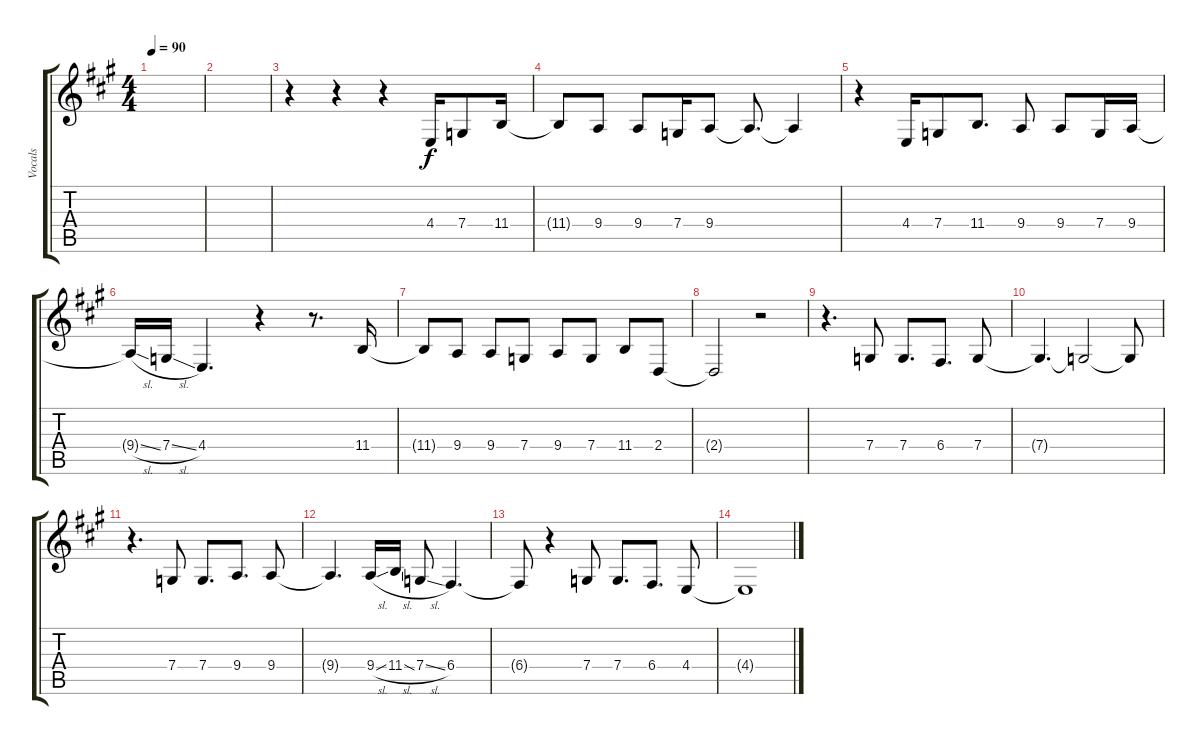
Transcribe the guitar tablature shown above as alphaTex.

\track ("Vocals" "Vocals") {instrument altosax}
\staff {score tabs}
\tuning (D4 A3 F3 C3 G2 D2) {hide}
\ts (4 4)
\tempo 90
\clef g2
\ks a
|
|
r.4 r.4 r.4 4.4.16 7.4.8 11.4.16 |
11.4{t}.8 9.4.8 9.4.8 7.4.16 9.4.8 9.4{t}.8{d} 9.4{t}.4 |
r.4 4.4.16 7.4.8 11.4.8{d} 9.4.8 9.4.8 7.4.16 9.4.16 |
9.4{sl t}.16 7.4{sl}.16 4.4.4{d} r.4 r.8{d} 11.4.16 |
11.4{t}.8 9.4.8 9.4.8 7.4.8 9.4.8 7.4.8 11.4.8 2.4.8 |
2.4{t}.2 r.2 |
r.4{d} 7.4.8 7.4.8{d} 6.4.8{d} 7.4.8 |
7.4{t}.4{d} 7.4{t}.2 7.4{t}.8 |
r.4{d} 7.4.8 7.4.8{d} 9.4.8{d} 9.4.8 |
9.4{t}.4{d} 9.4{sl}.16 11.4{sl}.16 7.4{sl}.8 6.4.4{d} |
6.4{t}.8 r.4 7.4.8 7.4.8{d} 6.4.8{d} 4.4.8 |
4.4{t}.1
